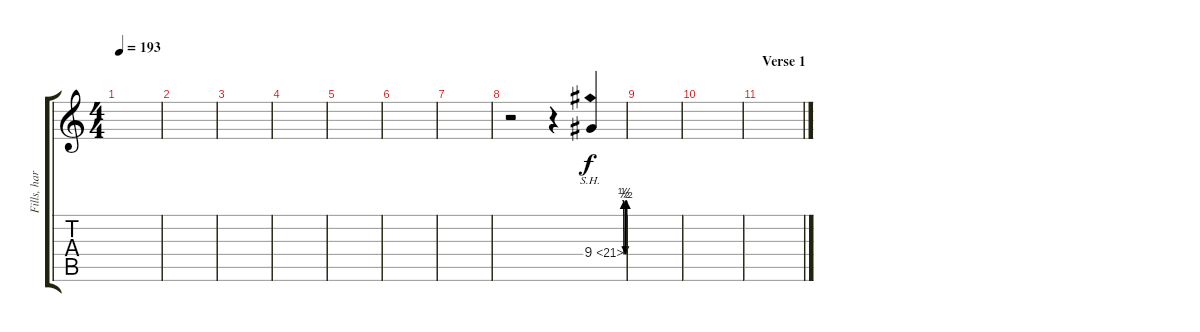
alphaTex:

\track ("Fills, harmonics" "Fills, har") {instrument distortionguitar}
\staff {score tabs}
\tuning (Db4 Ab3 E3 B2 Gb2 Db2) {hide}
\ts (4 4)
\tempo 193
\clef g2
\ks c
|
|
|
|
|
|
|
r.2{balance 4} r.4 9.4{be (custom 0 0 14 0 16 2 28 2 30 0 44 0 46 2 60 2) sh 12}.4 |
|
|
\section ("" "Verse 1")
